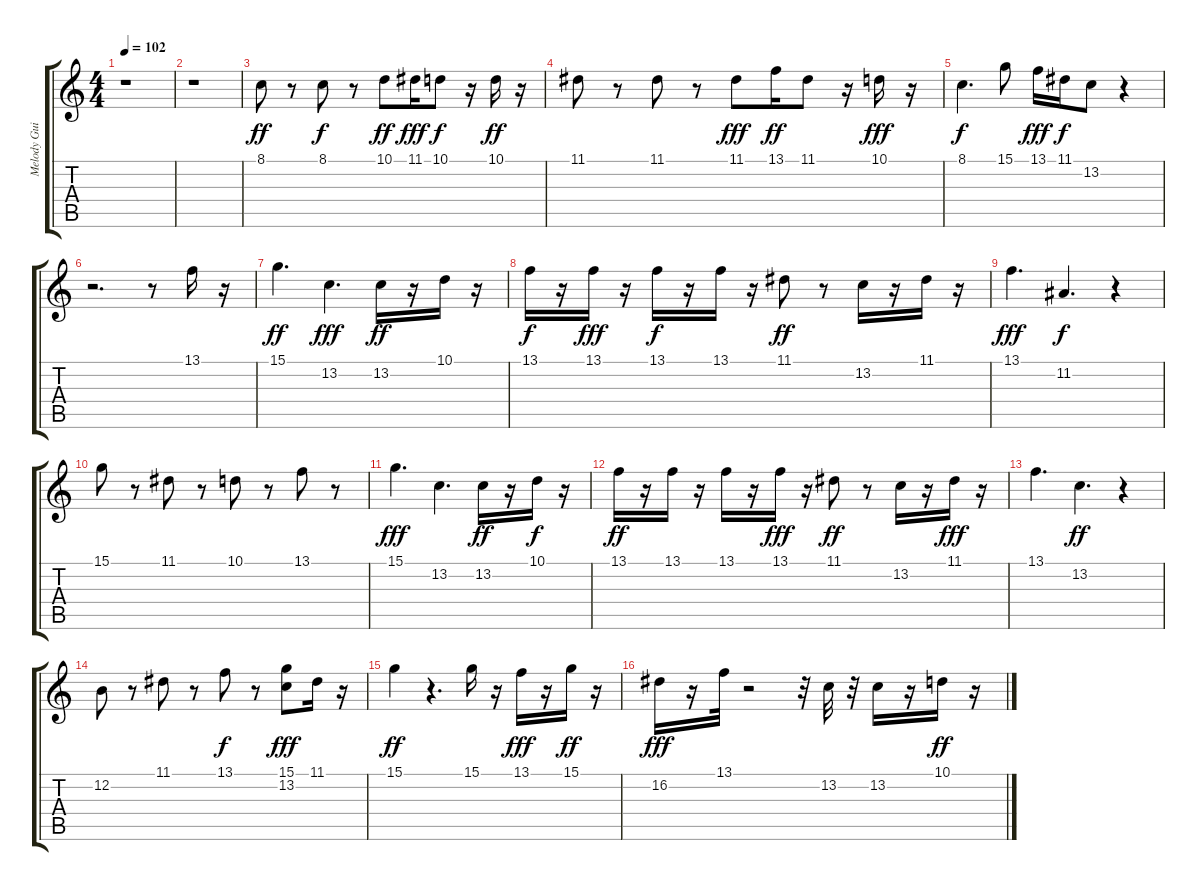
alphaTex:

\track ("Melody Guide 2" "Melody Gui") {instrument ocarina}
\staff {score tabs}
\tuning (E4 B3 G3 D3 A2 E2) {hide}
\ts (4 4)
\tempo 102
\clef g2
\ks c
r.1{dy f} |
r.1 |
8.1.8{dy ff} r.8 8.1.8{dy f} r.8 10.1.8{dy ff} 11.1.16{dy fff} 10.1.8{dy f} r.16 10.1.16{dy ff} r.16 |
11.1.8 r.8 11.1.8 r.8 11.1.8{dy fff} 13.1.16{dy ff} 11.1.8 r.16 10.1.16{dy fff} r.16 |
8.1.4{d dy f} 15.1.8 13.1.16{dy fff} 11.1.16{dy f} 13.2.8 r.4 |
r.2{d} r.8 13.1.16 r.16 |
15.1.4{d dy ff} 13.2.4{d dy fff} 13.2.16{dy ff} r.16 10.1.16 r.16 |
13.1.16{dy f} r.16 13.1.16{dy fff} r.16 13.1.16{dy f} r.16 13.1.16 r.16 11.1.8{dy ff} r.8 13.2.16 r.16 11.1.16 r.16 |
13.1.4{d dy fff} 11.2.4{d dy f} r.4 |
15.1.8 r.8 11.1.8 r.8 10.1.8 r.8 13.1.8 r.8 |
15.1.4{d dy fff} 13.2.4{d} 13.2.16{dy ff} r.16 10.1.16{dy f} r.16 |
13.1.16{dy ff} r.16 13.1.16 r.16 13.1.16 r.16 13.1.16{dy fff} r.16 11.1.8{dy ff} r.8 13.2.16 r.16 11.1.16{dy fff} r.16 |
13.1.4{d} 13.2.4{d dy ff} r.4 |
12.2.8 r.8 11.1.8 r.8 13.1.8{dy f} r.8 (15.1 13.2).8{dy fff} 11.1.16 r.16 |
15.1.4{dy ff} r.4{d} 15.1.16 r.16 13.1.16{dy fff} r.16 15.1.16{dy ff} r.16 |
16.2.16{dy fff} r.16 13.1.32 r.2 r.32 13.2.32 r.32 13.2.16 r.16 10.1.16{dy ff} r.16
